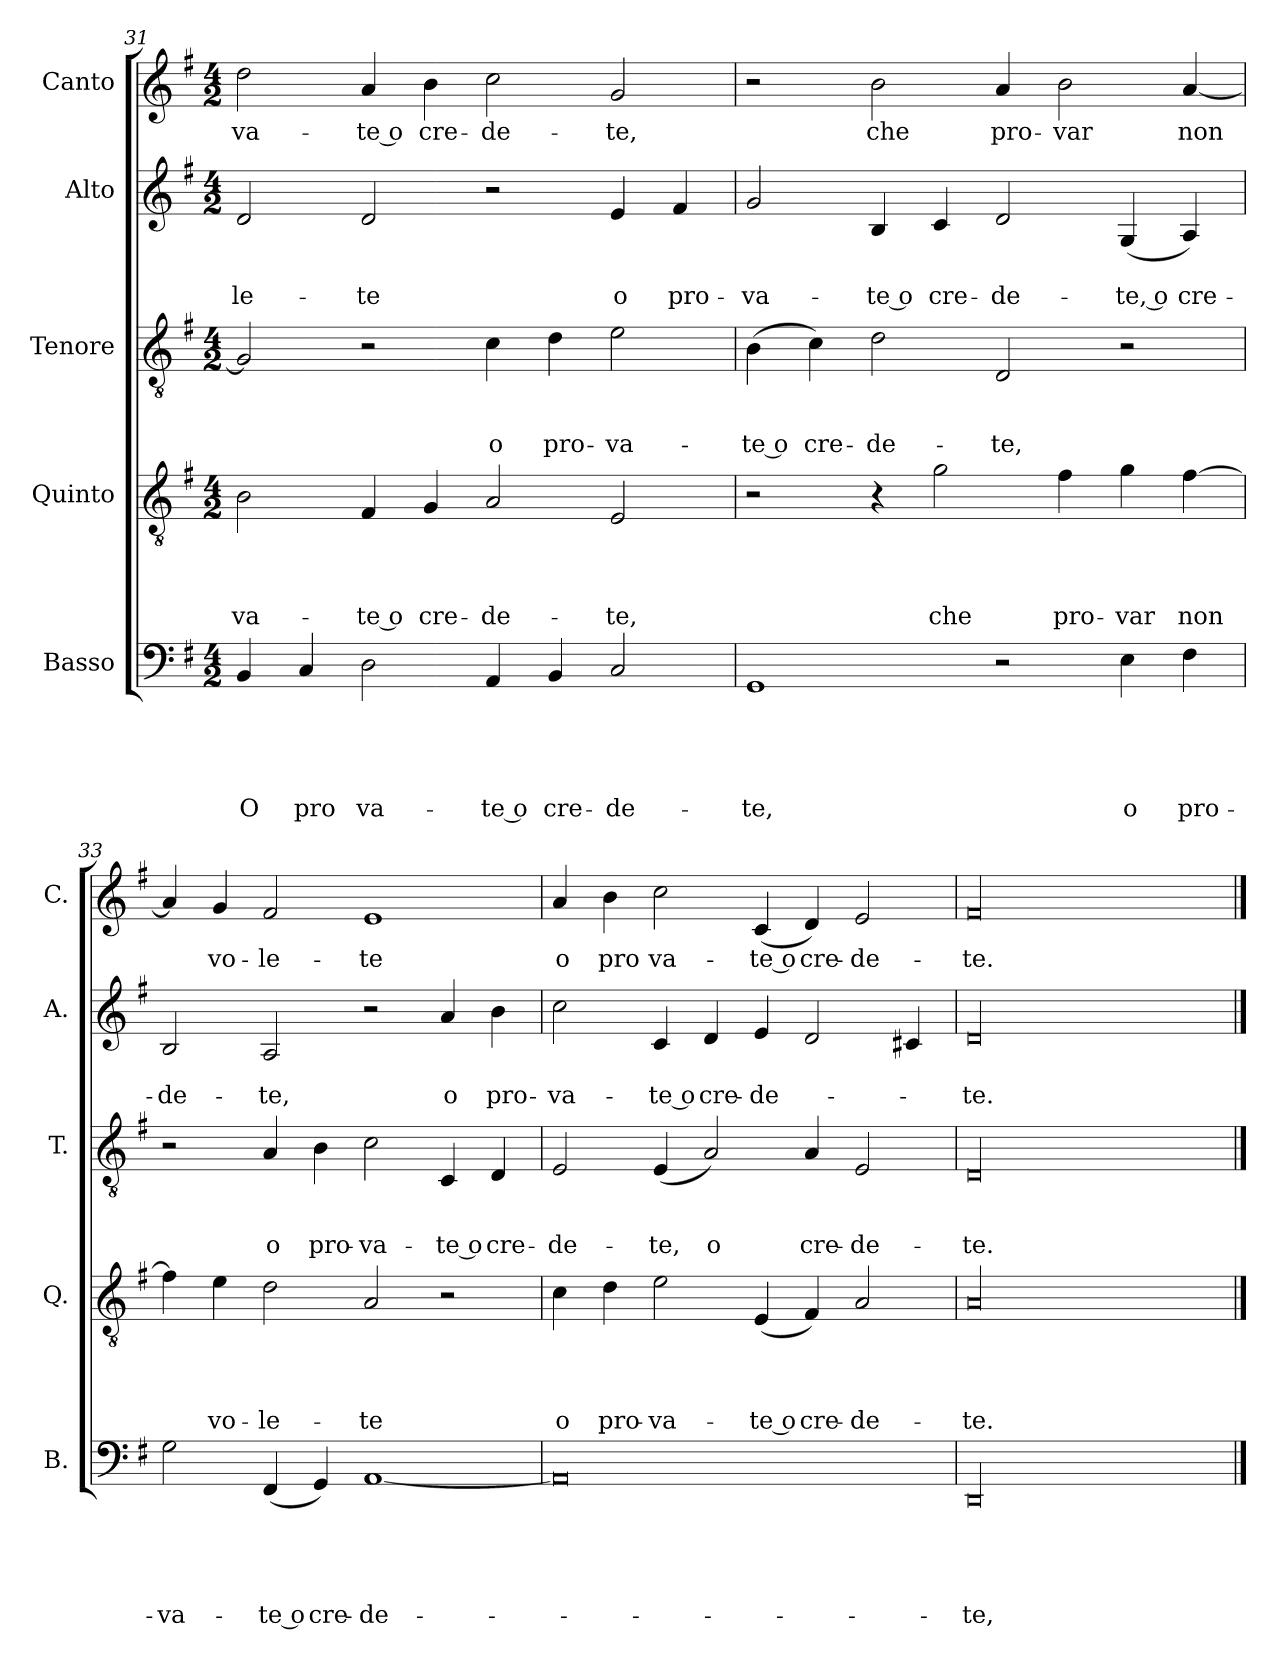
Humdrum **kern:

**kern	**text	**text	**text	**text	**text	**kern	**text	**text	**text	**text	**kern	**text	**text	**text	**kern	**text	**text	**kern	**text
*part5	*part5	*part5	*part5	*part5	*part5	*part4	*part4	*part4	*part4	*part4	*part3	*part3	*part3	*part3	*part2	*part2	*part2	*part1	*part1
*staff5	*staff5	*staff5	*staff5	*staff5	*staff5	*staff4	*staff4	*staff4	*staff4	*staff4	*staff3	*staff3	*staff3	*staff3	*staff2	*staff2	*staff2	*staff1	*staff1
*I"Basso	*	*	*	*	*	*I"Quinto	*	*	*	*	*I"Tenore	*	*	*	*I"Alto	*	*	*I"Canto	*
*I'B.	*	*	*	*	*	*I'Q.	*	*	*	*	*I'T.	*	*	*	*I'A.	*	*	*I'C.	*
*clefF4	*	*	*	*	*	*clefGv2	*	*	*	*	*clefGv2	*	*	*	*clefG2	*	*	*clefG2	*
*k[f#]	*	*	*	*	*	*k[f#]	*	*	*	*	*k[f#]	*	*	*	*k[f#]	*	*	*k[f#]	*
*G:	*	*	*	*	*	*G:	*	*	*	*	*G:	*	*	*	*G:	*	*	*G:	*
*M4/2	*	*	*	*	*	*M4/2	*	*	*	*	*M4/2	*	*	*	*M4/2	*	*	*M4/2	*
=31	=31	=31	=31	=31	=31	=31	=31	=31	=31	=31	=31	=31	=31	=31	=31	=31	=31	=31	=31
!	!	!	!	!	!LO:LY:b	!	!	!	!	!LO:LY:b	!	!	!	!	!	!	!LO:LY:b	!	!LO:LY:b
4BB/	.	.	.	.	O	2B\	.	.	.	-va-	2G/]	.	.	.	2d/	.	-le-	2dd\	-va-
!	!	!	!	!	!LO:LY:b	!	!	!	!	!	!	!	!	!	!	!	!	!	!
4C/	.	.	.	.	pro	.	.	.	.	.	.	.	.	.	.	.	.	.	.
!	!	!	!	!	!LO:LY:b	!	!	!	!	!LO:LY:b:rj	!	!	!	!	!	!	!LO:LY:b	!	!LO:LY:b:rj
2D\	.	.	.	.	va-	4F#/	.	.	.	-te o	2r	.	.	.	2d/	.	-te	4a/	-te o
!	!	!	!	!	!	!	!	!	!	!LO:LY:b	!	!	!	!	!	!	!	!	!LO:LY:b
.	.	.	.	.	.	4G/	.	.	.	cre-	.	.	.	.	.	.	.	4b\	cre-
!	!	!	!	!	!LO:LY:b:rj	!	!	!	!	!LO:LY:b	!	!	!	!LO:LY:b	!	!	!	!	!LO:LY:b
4AA/	.	.	.	.	-te o	2A/	.	.	.	-de-	4c\	.	.	o	2r	.	.	2cc\	-de-
!	!	!	!	!	!LO:LY:b	!	!	!	!	!	!	!	!	!LO:LY:b	!	!	!	!	!
4BB/	.	.	.	.	cre-	.	.	.	.	.	4d\	.	.	pro-	.	.	.	.	.
!	!	!	!	!	!LO:LY:b:rj	!	!	!	!	!LO:LY:b	!	!	!	!LO:LY:b:rj	!	!	!LO:LY:b	!	!LO:LY:b
2C/	.	.	.	.	-de-	2E/	.	.	.	-te,	2e\	.	.	-va-	4e/	.	o	2g/	-te,
!	!	!	!	!	!	!	!	!	!	!	!	!	!	!	!	!	!LO:LY:b	!	!
.	.	.	.	.	.	.	.	.	.	.	.	.	.	.	4f#/	.	pro-	.	.
!!LO:LB:g=z
=32	=32	=32	=32	=32	=32	=32	=32	=32	=32	=32	=32	=32	=32	=32	=32	=32	=32	=32	=32
!	!	!	!	!	!LO:LY:b	!	!	!	!	!	!	!	!	!LO:LY:b:rj	!	!	!LO:LY:b	!	!
1GG	.	.	.	.	-te,	2r	.	.	.	.	(<4B\	.	.	-te o	2g/	.	-va-	2r	.
!	!	!	!	!	!	!	!	!	!	!	!	!	!	!LO:LY:b	!	!	!	!	!
.	.	.	.	.	.	.	.	.	.	.	4c\)	.	.	cre-	.	.	.	.	.
!	!	!	!	!	!	!	!	!	!	!	!	!	!	!LO:LY:b:rj	!	!	!LO:LY:b:rj	!	!LO:LY:b
.	.	.	.	.	.	4r	.	.	.	.	2d\	.	.	-de-	4B/	.	-te o	2b\	che
!	!	!	!	!	!	!	!	!	!	!LO:LY:b	!	!	!	!	!	!	!LO:LY:b	!	!
.	.	.	.	.	.	2g\	.	.	.	che	.	.	.	.	4c/	.	cre-	.	.
!	!	!	!	!	!	!	!	!	!	!	!	!	!	!LO:LY:b	!	!	!LO:LY:b:rj	!	!LO:LY:b
2r	.	.	.	.	.	.	.	.	.	.	2D/	.	.	-te,	2d/	.	-de-	4a/	pro-
!	!	!	!	!	!	!	!	!	!	!LO:LY:b	!	!	!	!	!	!	!	!	!LO:LY:b
.	.	.	.	.	.	4f#\	.	.	.	pro-	.	.	.	.	.	.	.	2b\	-var
!	!	!	!	!	!LO:LY:b	!	!	!	!	!LO:LY:b:rj	!	!	!	!	!	!	!LO:LY:b:rj	!	!
4E\	.	.	.	.	o	4g\	.	.	.	-var	2r	.	.	.	(<4G/	.	-te, o	.	.
!	!	!	!	!	!LO:LY:b	!	!	!	!	!LO:LY:b	!	!	!	!	!	!	!LO:LY:b	!	!LO:LY:b
4F#\	.	.	.	.	pro-	[>4f#\	.	.	.	non	.	.	.	.	4A/)	.	cre-	[<4a/	non
=33	=33	=33	=33	=33	=33	=33	=33	=33	=33	=33	=33	=33	=33	=33	=33	=33	=33	=33	=33
!	!	!	!	!	!LO:LY:b	!	!	!	!	!	!	!	!	!	!	!	!LO:LY:b	!	!
2G\	.	.	.	.	-va-	4f#\]	.	.	.	.	2r	.	.	.	2B/	.	-de-	4a/]	.
!	!	!	!	!	!	!	!	!	!	!LO:LY:b	!	!	!	!	!	!	!	!	!LO:LY:b
.	.	.	.	.	.	4e\	.	.	.	vo-	.	.	.	.	.	.	.	4g/	vo-
!	!	!	!	!	!LO:LY:b:rj	!	!	!	!	!LO:LY:b	!	!	!	!LO:LY:b	!	!	!LO:LY:b	!	!LO:LY:b
(<4FF#/	.	.	.	.	-te o	2d\	.	.	.	-le-	4A/	.	.	o	2A/	.	-te,	2f#/	-le-
!	!	!	!	!	!LO:LY:b	!	!	!	!	!	!	!	!	!LO:LY:b	!	!	!	!	!
4GG/)	.	.	.	.	cre-	.	.	.	.	.	4B\	.	.	pro-	.	.	.	.	.
!	!	!	!	!	!LO:LY:b	!	!	!	!	!LO:LY:b	!	!	!	!LO:LY:b	!	!	!	!	!LO:LY:b
[<1AA	.	.	.	.	-de-	2A/	.	.	.	-te	2c\	.	.	-va-	2r	.	.	1e	-te
!	!	!	!	!	!	!	!	!	!	!	!	!	!	!LO:LY:b:rj	!	!	!LO:LY:b	!	!
.	.	.	.	.	.	2r	.	.	.	.	4C/	.	.	-te o	4a/	.	o	.	.
!	!	!	!	!	!	!	!	!	!	!	!	!	!	!LO:LY:b	!	!	!LO:LY:b	!	!
.	.	.	.	.	.	.	.	.	.	.	4D/	.	.	cre-	4b\	.	pro-	.	.
=34	=34	=34	=34	=34	=34	=34	=34	=34	=34	=34	=34	=34	=34	=34	=34	=34	=34	=34	=34
!	!	!	!	!	!	!	!	!	!	!LO:LY:b	!	!	!	!LO:LY:b	!	!	!LO:LY:b	!	!LO:LY:b
0AA]	.	.	.	.	.	4c\	.	.	.	o	2E/	.	.	-de-	2cc\	.	-va-	4a/	o
!	!	!	!	!	!	!	!	!	!	!LO:LY:b	!	!	!	!	!	!	!	!	!LO:LY:b
.	.	.	.	.	.	4d\	.	.	.	pro-	.	.	.	.	.	.	.	4b\	pro
!	!	!	!	!	!	!	!	!	!	!LO:LY:b:rj	!	!	!	!LO:LY:b	!	!	!LO:LY:b:rj	!	!LO:LY:b
.	.	.	.	.	.	2e\	.	.	.	-va-	(4E/	.	.	-te,	4c/	.	-te o	2cc\	va-
!	!	!	!	!	!	!	!	!	!	!	!	!	!	!LO:LY:b	!	!	!LO:LY:b	!	!
.	.	.	.	.	.	.	.	.	.	.	2A/)	.	.	o	4d/	.	cre-	.	.
!	!	!	!	!	!	!	!	!	!	!LO:LY:b:rj	!	!	!	!	!	!	!LO:LY:b	!	!LO:LY:b:rj
.	.	.	.	.	.	(<4E/	.	.	.	-te o	.	.	.	.	4e/	.	-de-	(<4c/	-te o
!	!	!	!	!	!	!	!	!	!	!LO:LY:b	!	!	!	!LO:LY:b	!	!	!	!	!LO:LY:b
.	.	.	.	.	.	4F#/)	.	.	.	cre-	4A/	.	.	cre-	2d/	.	.	4d/)	cre-
!	!	!	!	!	!	!	!	!	!	!LO:LY:b:rj	!	!	!	!LO:LY:b:rj	!	!	!	!	!LO:LY:b
.	.	.	.	.	.	2A/	.	.	.	-de-	2E/	.	.	-de-	.	.	.	2e/	-de-
.	.	.	.	.	.	.	.	.	.	.	.	.	.	.	4c#X/	.	.	.	.
=35	=35	=35	=35	=35	=35	=35	=35	=35	=35	=35	=35	=35	=35	=35	=35	=35	=35	=35	=35
!	!	!	!	!	!LO:LY:b	!	!	!	!	!LO:LY:b	!	!	!	!LO:LY:b	!	!	!LO:LY:b	!	!LO:LY:b
00DD	.	.	.	.	-te,	00A	.	.	.	-te.	00D	.	.	-te.	00d	.	-te.	00f#	-te.
==	==	==	==	==	==	==	==	==	==	==	==	==	==	==	==	==	==	==	==
*-	*-	*-	*-	*-	*-	*-	*-	*-	*-	*-	*-	*-	*-	*-	*-	*-	*-	*-	*-
